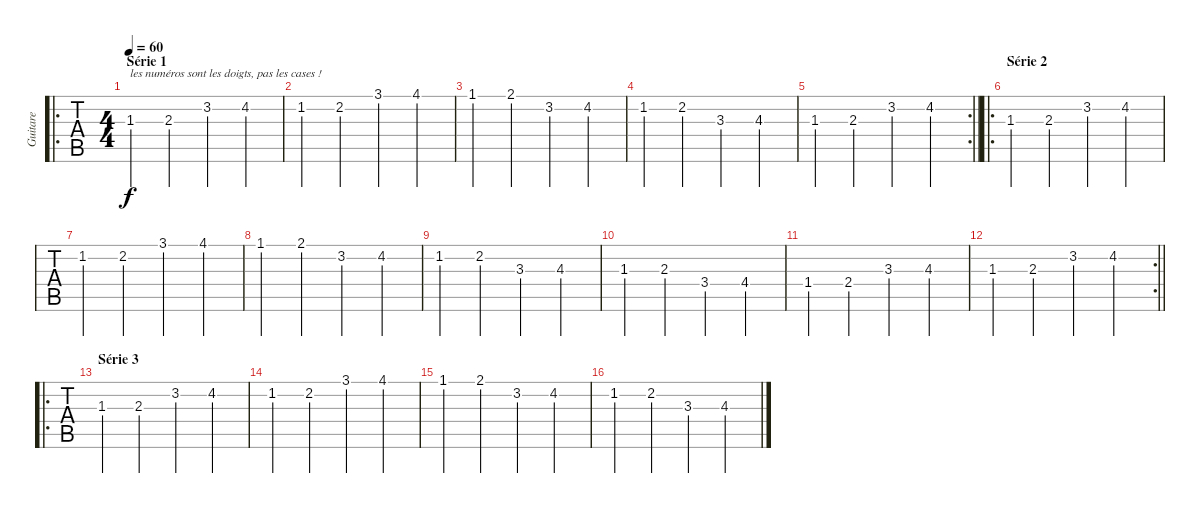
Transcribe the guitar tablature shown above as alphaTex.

\track ("Guitare" "Guitare") {instrument acousticguitarsteel}
\staff {tabs}
\tuning (E4 B3 G3 D3 A2 E2) {hide}
\ro
\ts (4 4)
\section ("" "Série 1")
\tempo 60
\clef g2
\ks c
1.3.4{txt "les numéros sont les doigts, pas les cases !" dy f instrument acousticguitarsteel} 2.3.4 3.2.4 4.2.4 |
1.2.4 2.2.4 3.1.4 4.1.4 |
1.1.4 2.1.4 3.2.4 4.2.4 |
1.2.4 2.2.4 3.3.4 4.3.4 |
\rc 2
\barLineRight lightlight
1.3.4 2.3.4 3.2.4 4.2.4 |
\ro
\section ("" "Série 2")
1.3.4 2.3.4 3.2.4 4.2.4 |
1.2.4 2.2.4 3.1.4 4.1.4 |
1.1.4 2.1.4 3.2.4 4.2.4 |
1.2.4 2.2.4 3.3.4 4.3.4 |
1.3.4 2.3.4 3.4.4 4.4.4 |
1.4.4 2.4.4 3.3.4 4.3.4 |
\rc 2
\barLineRight lightlight
1.3.4 2.3.4 3.2.4 4.2.4 |
\ro
\section ("" "Série 3")
1.3.4 2.3.4 3.2.4 4.2.4 |
1.2.4 2.2.4 3.1.4 4.1.4 |
1.1.4 2.1.4 3.2.4 4.2.4 |
1.2.4 2.2.4 3.3.4 4.3.4
